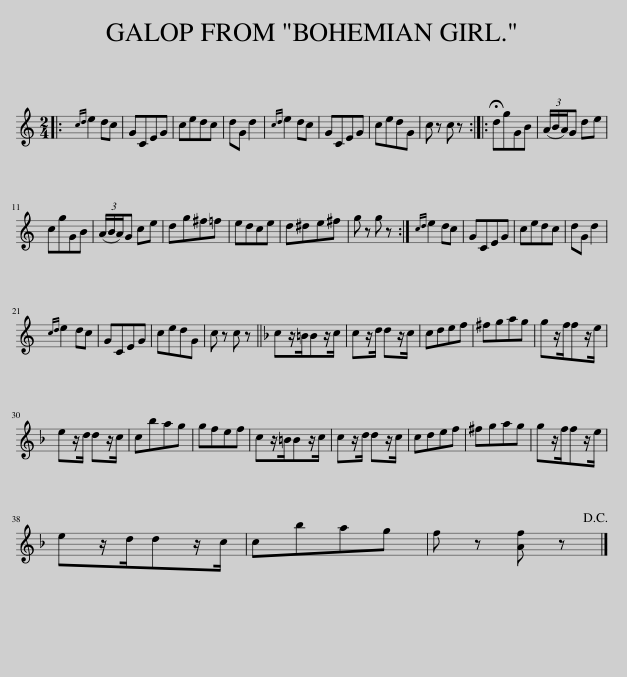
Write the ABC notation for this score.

X:1
L:1/8
M:2/4
I:linebreak $
K:C
V:1 treble
V:1
|:{cd} e2 dc | GCEG | cedc | dG d2 |{cd} e2 dc | %5
 GCEG | cedG | c z c z :: !fermata!dgGB | (3(A/B/A/)G de |$ %10
 cgGB | (3(A/B/A/)G ce | dg^f=f | edce | d^de^f | %15
 g z g z :|{cd} e2 dc | GCEG | cedc | dG d2 |$ %20
{cd} e2 dc | GCEG | cedG | c z c z ||[K:F] cz/=B/Bz/c/ | %25
 cz/d/ dz/c/ | cdef | ^fgag | gz/f/fz/e/ |$ ez/d/ dz/c/ | %30
 cbag | gfef | cz/=B/Bz/c/ | cz/d/ dz/c/ | cdef | %35
 ^fgag | gz/f/fz/e/ |$ ez/d/dz/c/ | cbag | f z [Af] z!D.C.! |] %40
